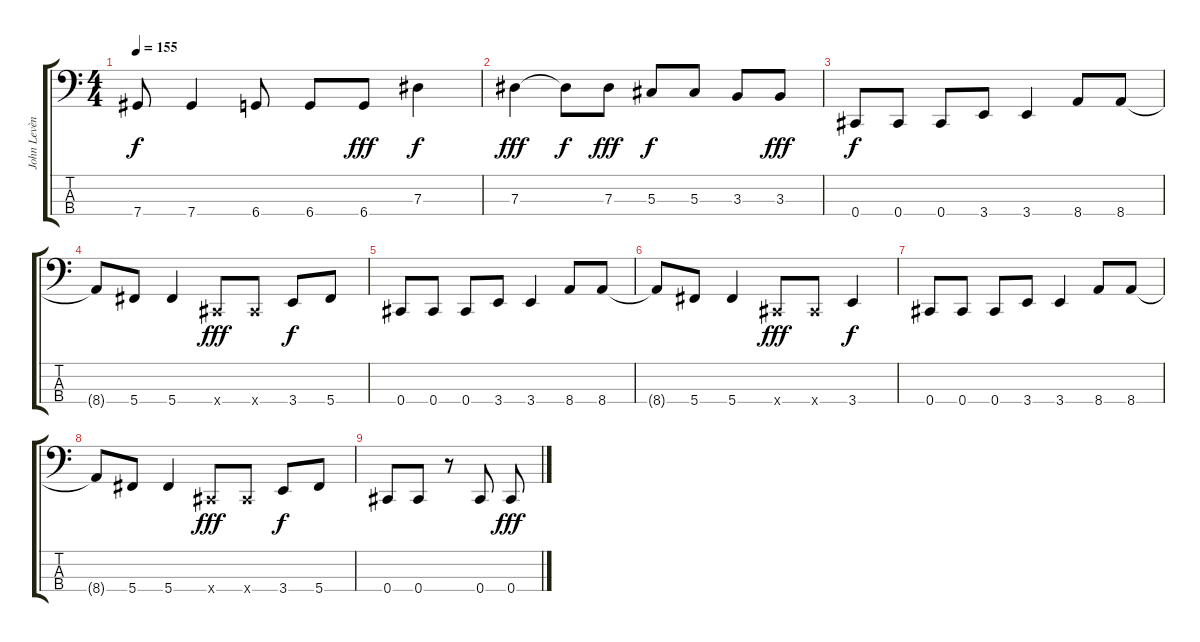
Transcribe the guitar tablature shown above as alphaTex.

\track ("John Levèn" "John Levèn") {instrument electricbasspick}
\staff {score tabs}
\tuning (Gb2 Db2 Ab1 Db1) {hide}
\ts (4 4)
\tempo 155
\clef f4
\ks c
7.4.8{dy f} 7.4.4 6.4.8 6.4.8 6.4.8{dy fff} 7.3.4{dy f} |
7.3.4{dy fff} 7.3{t}.8{dy f} 7.3.8{dy fff} 5.3.8{dy f} 5.3.8 3.3.8 3.3.8{dy fff} |
0.4.8{dy f} 0.4.8 0.4.8 3.4.8 3.4.4 8.4.8 8.4.8 |
8.4{t}.8 5.4.8 5.4.4 0.4{x}.8{dy fff} 0.4{x}.8 3.4.8{dy f} 5.4.8 |
0.4.8 0.4.8 0.4.8 3.4.8 3.4.4 8.4.8 8.4.8 |
8.4{t}.8 5.4.8 5.4.4 0.4{x}.8{dy fff} 0.4{x}.8 3.4.4{dy f} |
0.4.8 0.4.8 0.4.8 3.4.8 3.4.4 8.4.8 8.4.8 |
8.4{t}.8 5.4.8 5.4.4 0.4{x}.8{dy fff} 0.4{x}.8 3.4.8{dy f} 5.4.8 |
0.4.8 0.4.8 r.8 0.4.8 0.4.8{dy fff}
